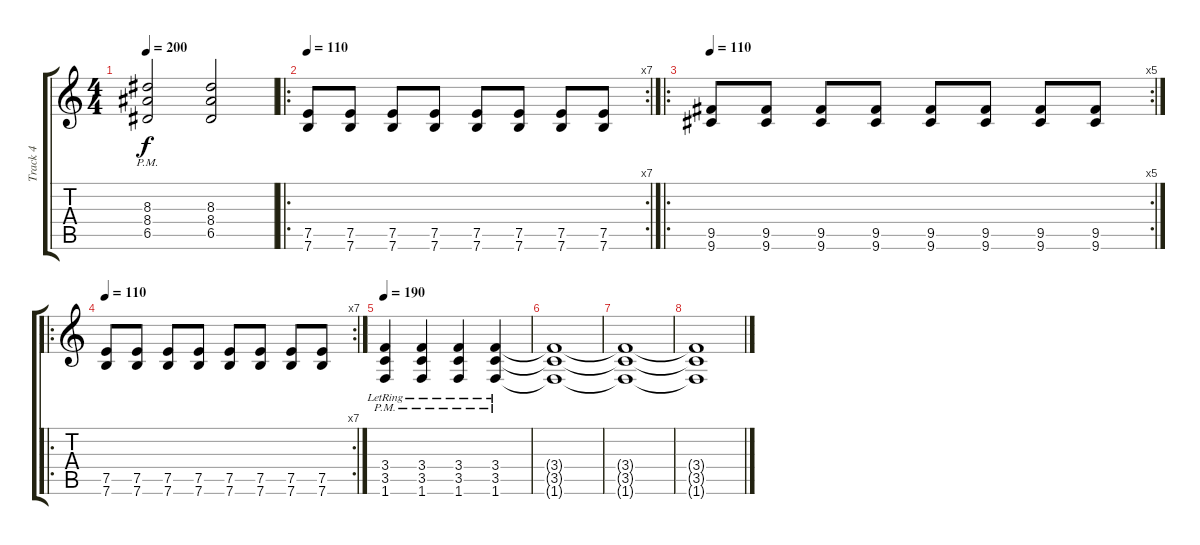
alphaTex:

\track ("Track 4" "Track 4") {instrument distortionguitar}
\staff {score tabs}
\tuning (E4 B3 G3 D3 A2 E2) {hide}
\ts (4 4)
\tempo 200
\clef g2
\ks c
(8.3{pm} 8.4{pm} 6.5).2{dy f} (8.3 8.4 6.5).2 |
\ro
\rc 7
\tempo 110
(7.5 7.6).8 (7.5 7.6).8 (7.5 7.6).8 (7.5 7.6).8 (7.5 7.6).8 (7.5 7.6).8 (7.5 7.6).8 (7.5 7.6).8 |
\ro
\rc 5
\tempo 110
(9.5 9.6).8 (9.5 9.6).8 (9.5 9.6).8 (9.5 9.6).8 (9.5 9.6).8 (9.5 9.6).8 (9.5 9.6).8 (9.5 9.6).8 |
\ro
\rc 7
\tempo 110
(7.5 7.6).8 (7.5 7.6).8 (7.5 7.6).8 (7.5 7.6).8 (7.5 7.6).8 (7.5 7.6).8 (7.5 7.6).8 (7.5 7.6).8 |
\tempo 190
(3.4{lr} 3.5{lr} 1.6{pm lr}).4{volume 11} (3.4{lr} 3.5{lr} 1.6{pm lr}).4 (3.4{lr} 3.5{lr} 1.6{pm lr}).4 (3.4{lr} 3.5{lr} 1.6{pm lr}).4 |
(3.4{t} 3.5{t} 1.6{t}).1 |
(3.4{t} 3.5{t} 1.6{t}).1 |
(3.4{t} 3.5{t} 1.6{t}).1
